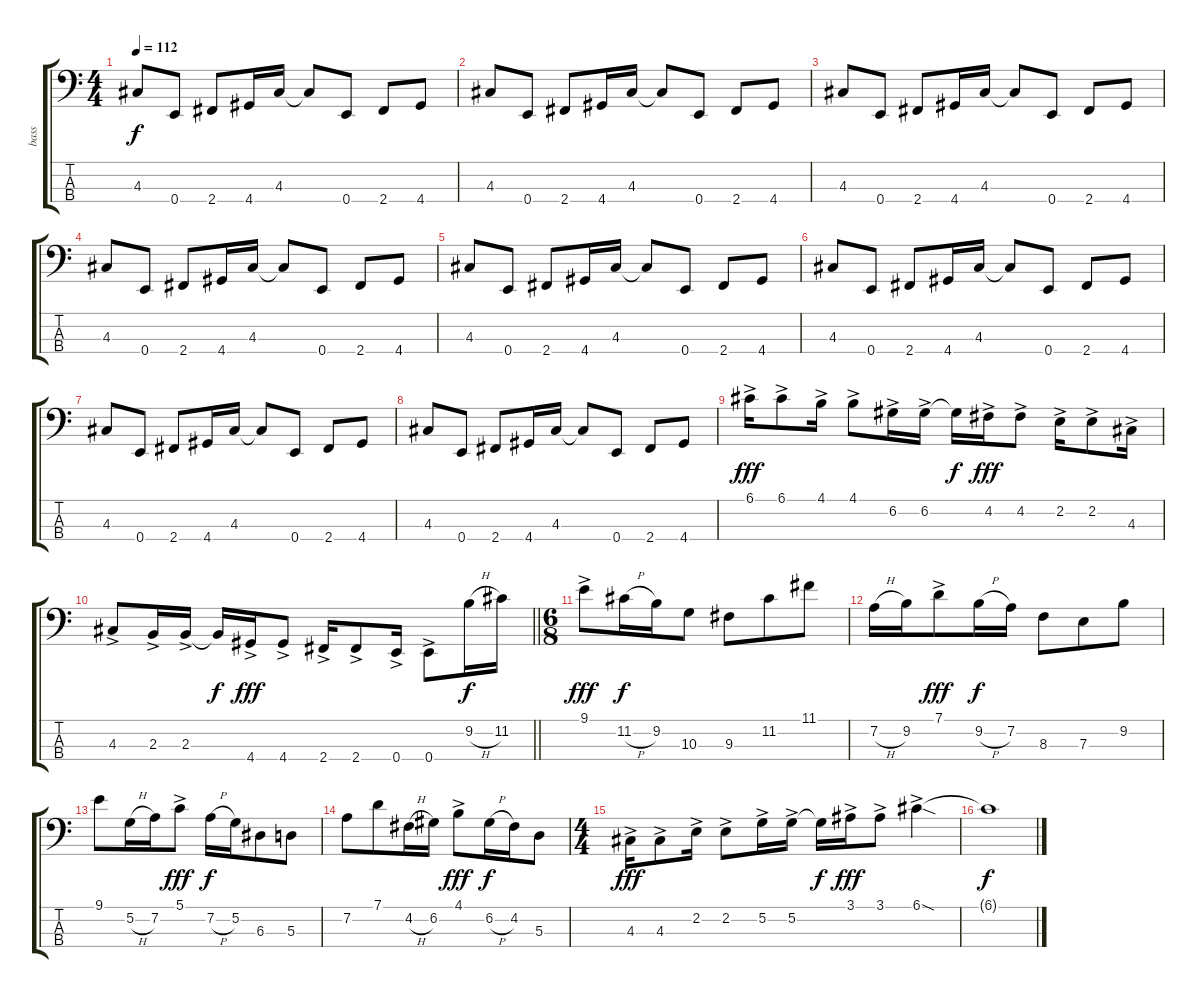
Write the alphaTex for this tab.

\track ("bass" "bass") {instrument electricbassfinger}
\staff {score tabs}
\tuning (G2 D2 A1 E1) {hide}
\ts (4 4)
\tempo 112
\clef f4
\ks c
4.3.8{dy f} 0.4.8 2.4.8 4.4.16 4.3.16 4.3{t}.8 0.4.8 2.4.8 4.4.8 |
4.3.8 0.4.8 2.4.8 4.4.16 4.3.16 4.3{t}.8 0.4.8 2.4.8 4.4.8 |
4.3.8 0.4.8 2.4.8 4.4.16 4.3.16 4.3{t}.8 0.4.8 2.4.8 4.4.8 |
4.3.8 0.4.8 2.4.8 4.4.16 4.3.16 4.3{t}.8 0.4.8 2.4.8 4.4.8 |
4.3.8 0.4.8 2.4.8 4.4.16 4.3.16 4.3{t}.8 0.4.8 2.4.8 4.4.8 |
4.3.8 0.4.8 2.4.8 4.4.16 4.3.16 4.3{t}.8 0.4.8 2.4.8 4.4.8 |
4.3.8 0.4.8 2.4.8 4.4.16 4.3.16 4.3{t}.8 0.4.8 2.4.8 4.4.8 |
4.3.8 0.4.8 2.4.8 4.4.16 4.3.16 4.3{t}.8 0.4.8 2.4.8 4.4.8 |
6.1{ac}.16{dy fff} 6.1{ac}.8 4.1{ac}.16 4.1{ac}.8 6.2{ac}.16 6.2{ac}.16 6.2{t}.16{dy f} 4.2{ac}.16{dy fff} 4.2{ac}.8 2.2{ac}.16 2.2{ac}.8 4.3{ac}.16 |
\barLineRight lightlight
4.3{ac}.8 2.3{ac}.16 2.3{ac}.16 2.3{t}.16{dy f} 4.4{ac}.16{dy fff} 4.4{ac}.8 2.4{ac}.16 2.4{ac}.8 0.4{ac}.16 0.4{ac}.8 9.2{h}.16{dy f} 11.2.16 |
\ts (6 8)
9.1{ac}.8{dy fff} 11.2{h}.16{dy f} 9.2.16 10.3.8 9.3.8 11.2.8 11.1.8 |
7.2{h}.16 9.2.16 7.1{ac}.8{dy fff} 9.2{h}.16{dy f} 7.2.16 8.3.8 7.3.8 9.2.8 |
9.1.8 5.2{h}.16 7.2.16 5.1{ac}.8{dy fff} 7.2{h}.16{dy f} 5.2.16 6.3.8 5.3.8 |
7.2.8 7.1.8 4.2{h}.16 6.2.16 4.1{ac}.8{dy fff} 6.2{h}.16{dy f} 4.2.16 5.3.8 |
\ts (4 4)
4.3{ac}.16{dy fff} 4.3{ac}.8 2.2{ac}.16 2.2{ac}.8 5.2{ac}.16 5.2{ac}.16 5.2{t}.16{dy f} 3.1{ac}.16{dy fff} 3.1{ac}.8 6.1{sod ac}.4 |
6.1{t}.1{dy f}
